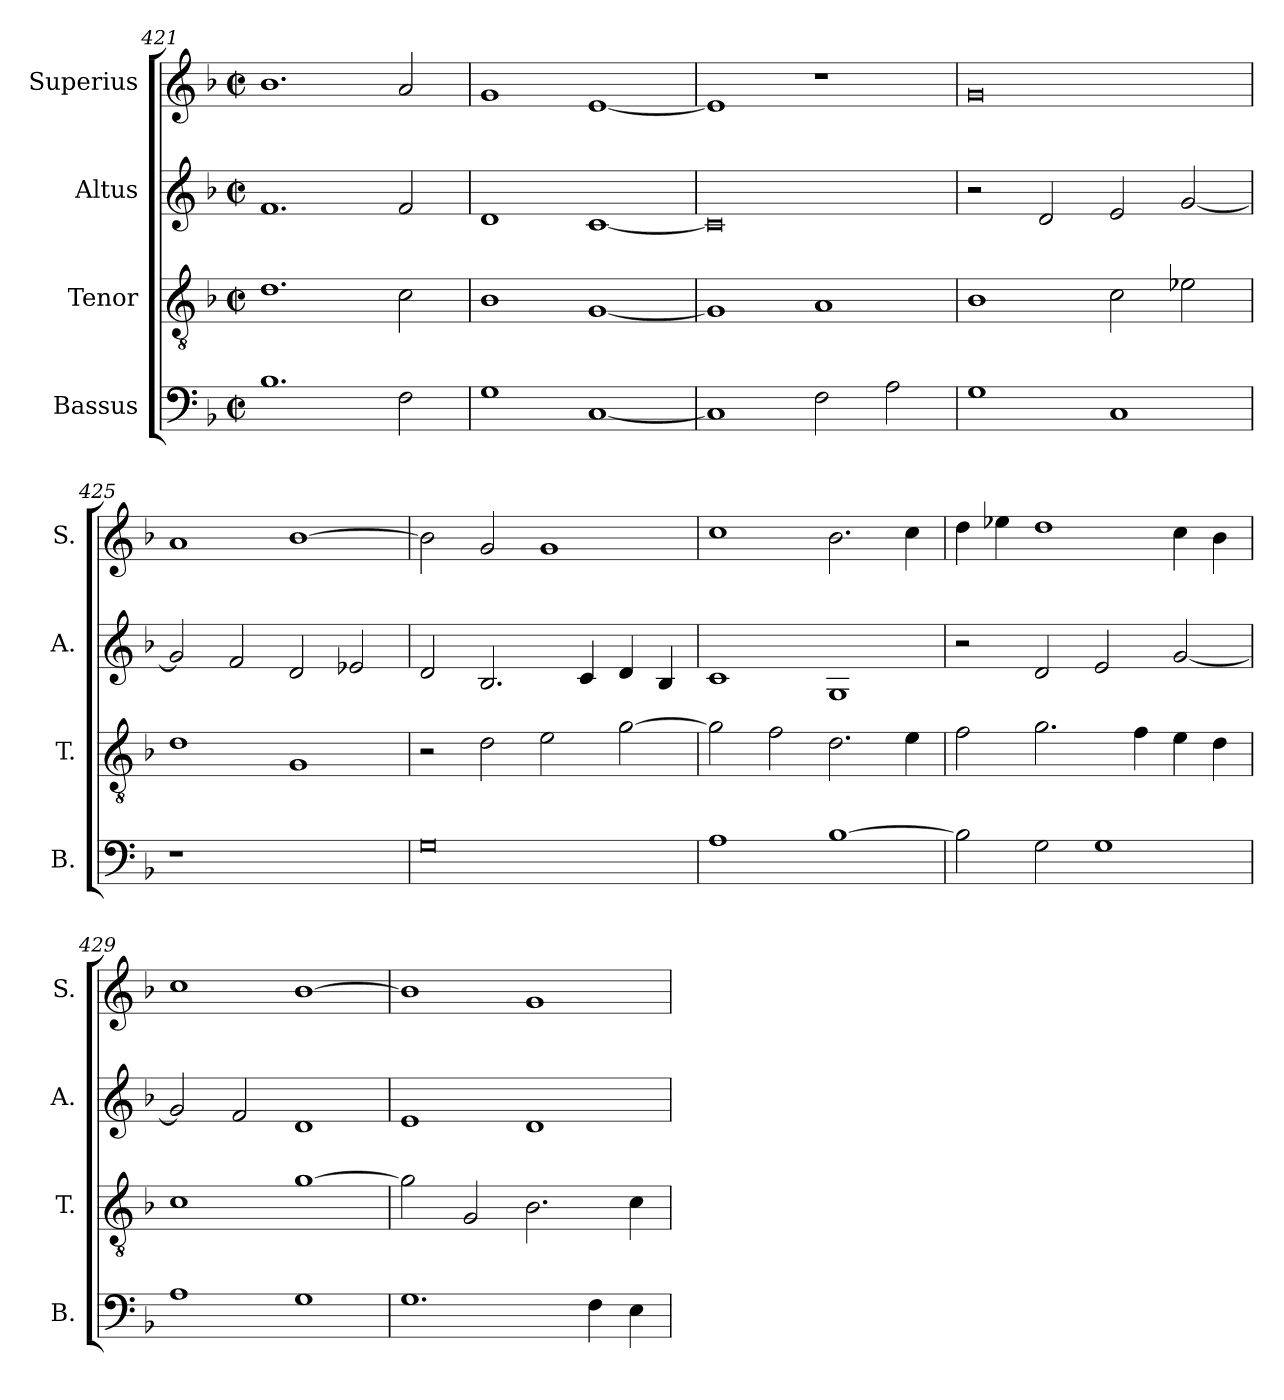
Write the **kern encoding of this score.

**kern	**kern	**kern	**kern
*part4	*part3	*part2	*part1
*staff4	*staff3	*staff2	*staff1
*I"Bassus	*I"Tenor	*I"Altus	*I"Superius
*I'B.	*I'T.	*I'A.	*I'S.
*clefF4	*clefGv2	*clefG2	*clefG2
*	*ITrd7c12	*	*
*k[b-]	*k[b-]	*k[b-]	*k[b-]
*F:	*F:	*F:	*F:
*M2/2	*M2/2	*M2/2	*M2/2
*met(c|)	*met(c|)	*met(c|)	*met(c|)
=421	=421	=421	=421
1.B-i	1.Di	1.fi	1.b-i
2Fi\	2Ci\	2fi/	2ai/
=422	=422	=422	=422
1Gi	1BB-i	1di	1gi
[<1Ci	[<1GGi	[<1ci	[<1ei
=423	=423	=423	=423
1Ci]	1GGi]	0ci]	1ei]
2Fi\	1AAi	.	1r
2Ai\	.	.	.
!!LO:PB:g=z
=424	=424	=424	=424
1Gi	1BB-i	2r	0gi
.	.	2di/	.
1Ci	2Ci\	2ei/	.
.	2E-Xi\	[<2gi/	.
=425	=425	=425	=425
!LO:N:vis=1	!	!	!
1r	1Di	2gi/]	1ai
.	.	2fi/	.
1ryy	1GGi	2di/	[>1b-i
.	.	2e-Xi/	.
=426	=426	=426	=426
0Gi	2r	2di/	2b-i\]
.	2Di\	2.B-i/	2gi/
.	2Ei\	.	1gi
.	.	4ci/	.
.	[>2Gi\	4di/	.
.	.	4B-i/	.
=427	=427	=427	=427
1Ai	2Gi\]	1ci	1cci
.	2Fi\	.	.
[>1B-i	2.Di\	1Gi	2.b-i\
.	4Ei\	.	4cci\
=428	=428	=428	=428
2B-i\]	2Fi\	2r	4ddi\
.	.	.	4ee-Xi\
2Gi\	2.Gi\	2di/	1ddi
1Gi	.	2ei/	.
.	4Fi\	.	.
.	4Ei\	[<2gi/	4cci\
.	4Di\	.	4b-i\
!!LO:LB:g=z
=429	=429	=429	=429
1Ai	1Ci	2gi/]	1cci
.	.	2fi/	.
1Gi	[>1Gi	1di	[>1b-i
=430	=430	=430	=430
1.Gi	2Gi\]	1ei	1b-i]
.	2GGi/	.	.
.	2.BB-i\	1di	1gi
4Fi\	.	.	.
4Ei\	4Ci\	.	.
=	=	=	=
*-	*-	*-	*-
